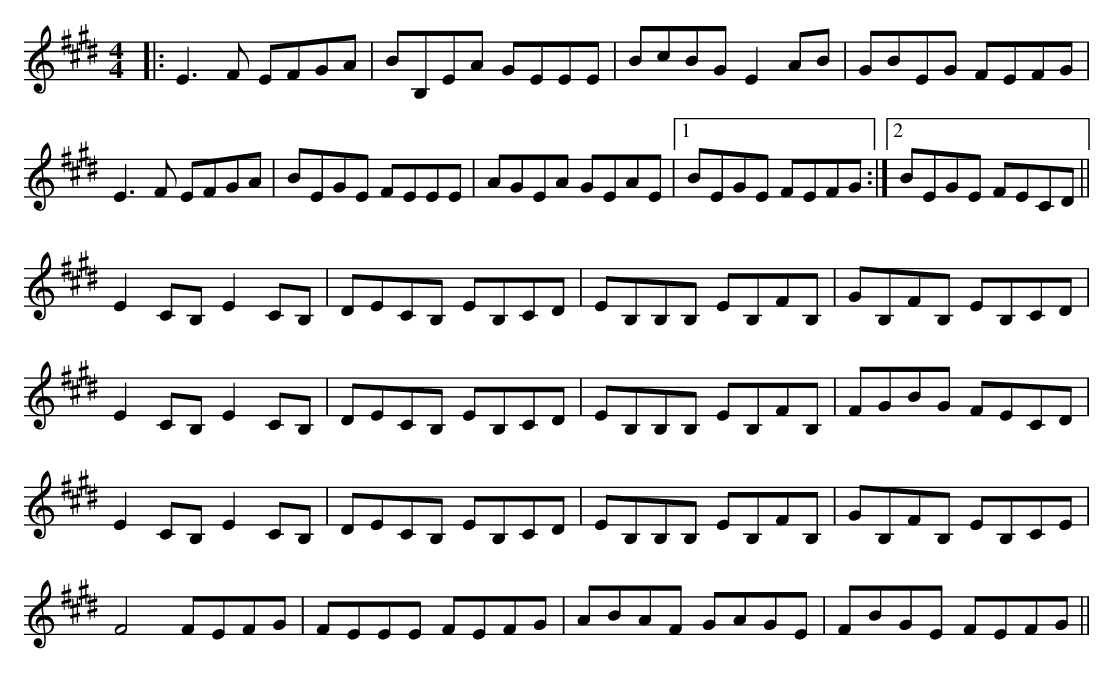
X:1
M:4/4
K:E
|:E3 F EFGA|BB,EA GEEE|BcBG E2 AB|GBEG FEFG|
E3 F EFGA|BEGE FEEE|AGEA GEAE|1 BEGE FEFG:|2 BEGE FECD||
E2 CB, E2 CB,|DECB, EB,CD|EB,B,B, EB,FB,|GB,FB, EB,CD|
E2 CB, E2 CB,|DECB, EB,CD|EB,B,B, EB,FB,|FGBG FECD|
E2 CB, E2 CB,|DECB, EB,CD|EB,B,B, EB,FB,|GB,FB, EB,CE|
F4 FEFG|FEEE FEFG|ABAF GAGE|FBGE FEFG||
